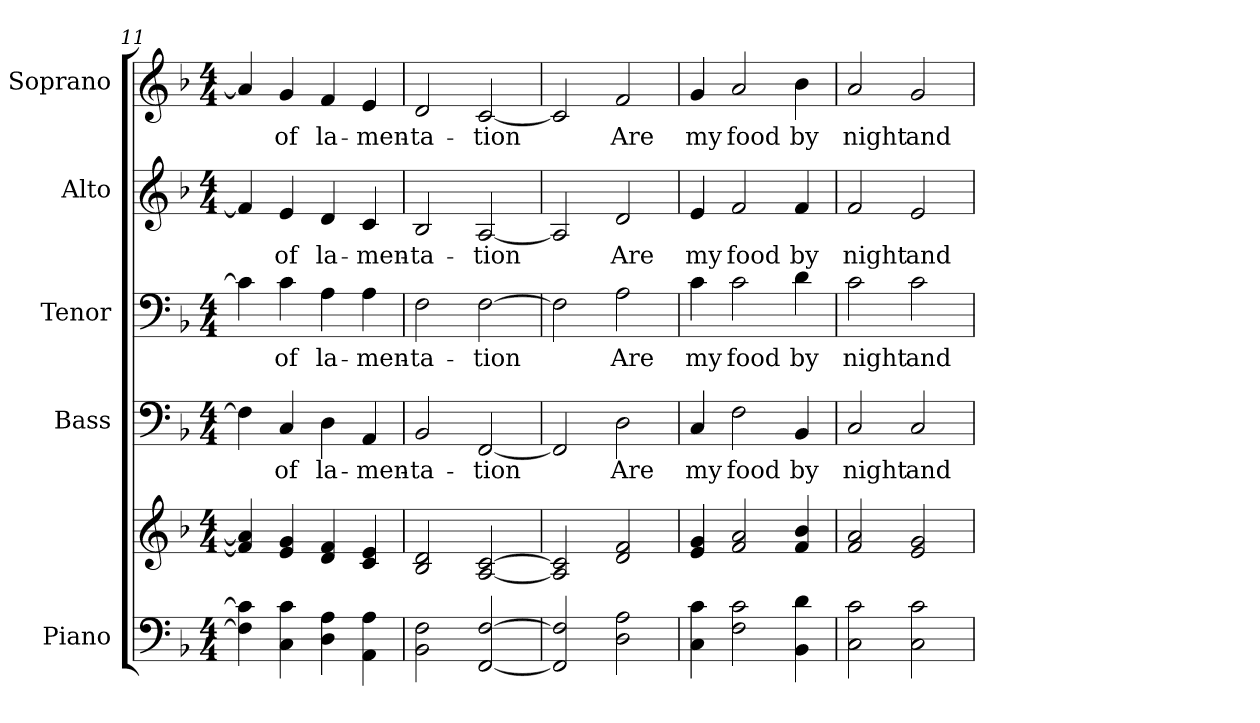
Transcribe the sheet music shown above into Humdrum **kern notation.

**kern	**kern	**kern	**text	**kern	**text	**kern	**text	**kern	**text
*part5	*part5	*part4	*part4	*part3	*part3	*part2	*part2	*part1	*part1
*staff6	*staff5	*staff4	*staff4	*staff3	*staff3	*staff2	*staff2	*staff1	*staff1
*I"Piano	*	*I"Bass	*	*I"Tenor	*	*I"Alto	*	*I"Soprano	*
*I'Pno.	*	*I'B.	*	*I'T.	*	*I'A.	*	*I'S.	*
*clefF4	*clefG2	*clefF4	*	*clefF4	*	*clefG2	*	*clefG2	*
*k[b-]	*k[b-]	*k[b-]	*	*k[b-]	*	*k[b-]	*	*k[b-]	*
*F:	*F:	*F:	*	*F:	*	*F:	*	*F:	*
*M4/4	*M4/4	*M4/4	*	*M4/4	*	*M4/4	*	*M4/4	*
=11	=11	=11	=11	=11	=11	=11	=11	=11	=11
4Fi\] 4ci]	4fi/] 4ai]	4Fi\]	.	4ci\]	.	4fi/]	.	4ai/]	.
!	!	!	!LO:LY:b:color=#000000	!	!	!	!	!	!
!	!	!	!	!	!LO:LY:b:color=#000000	!	!	!	!
!	!	!	!	!	!	!	!LO:LY:b:color=#000000	!	!
!	!	!	!	!	!	!	!	!	!LO:LY:b:color=#000000
4Ci\ 4ci	4ei/ 4gi	4Ci/	of	4ci\	of	4ei/	of	4gi/	of
!	!	!	!LO:LY:b:color=#000000	!	!	!	!	!	!
!	!	!	!	!	!LO:LY:b:color=#000000	!	!	!	!
!	!	!	!	!	!	!	!LO:LY:b:color=#000000	!	!
!	!	!	!	!	!	!	!	!	!LO:LY:b:color=#000000
4Di\ 4Ai	4di/ 4fi	4Di\	la-	4Ai\	la-	4di/	la-	4fi/	la-
!	!	!	!LO:LY:b:color=#000000	!	!	!	!	!	!
!	!	!	!	!	!LO:LY:b:color=#000000	!	!	!	!
!	!	!	!	!	!	!	!LO:LY:b:color=#000000	!	!
!	!	!	!	!	!	!	!	!	!LO:LY:b:color=#000000
4AAi\ 4Ai	4ci/ 4ei	4AAi/	-men-	4Ai\	-men-	4ci/	-men-	4ei/	-men-
!!LO:PB:g=z
=12	=12	=12	=12	=12	=12	=12	=12	=12	=12
!	!	!	!LO:LY:b:color=#000000	!	!	!	!	!	!
!	!	!	!	!	!LO:LY:b:color=#000000	!	!	!	!
!	!	!	!	!	!	!	!LO:LY:b:color=#000000	!	!
!	!	!	!	!	!	!	!	!	!LO:LY:b:color=#000000
2BB-i\ 2Fi	2B-i/ 2di	2BB-i/	-ta-	2Fi\	-ta-	2B-i/	-ta-	2di/	-ta-
!	!	!	!LO:LY:b:color=#000000	!	!	!	!	!	!
!	!	!	!	!	!LO:LY:b:color=#000000	!	!	!	!
!	!	!	!	!	!	!	!LO:LY:b:color=#000000	!	!
!	!	!	!	!	!	!	!	!	!LO:LY:b:color=#000000
[<2FFi/ [>2Fi	[<2Ai/ [>2ci	[<2FFi/	-tion	[>2Fi\	-tion	[<2Ai/	-tion	[<2ci/	-tion
=13	=13	=13	=13	=13	=13	=13	=13	=13	=13
2FFi/] 2Fi]	2Ai/] 2ci]	2FFi/]	.	2Fi\]	.	2Ai/]	.	2ci/]	.
!	!	!	!LO:LY:b:color=#000000	!	!	!	!	!	!
!	!	!	!	!	!LO:LY:b:color=#000000	!	!	!	!
!	!	!	!	!	!	!	!LO:LY:b:color=#000000	!	!
!	!	!	!	!	!	!	!	!	!LO:LY:b:color=#000000
2Di\ 2Ai	2di/ 2fi	2Di\	Are	2Ai\	Are	2di/	Are	2fi/	Are
!!LO:PB:g=z
=14	=14	=14	=14	=14	=14	=14	=14	=14	=14
!	!	!	!LO:LY:b:color=#000000	!	!	!	!	!	!
!	!	!	!	!	!LO:LY:b:color=#000000	!	!	!	!
!	!	!	!	!	!	!	!LO:LY:b:color=#000000	!	!
!	!	!	!	!	!	!	!	!	!LO:LY:b:color=#000000
4Ci\ 4ci	4ei/ 4gi	4Ci/	my	4ci\	my	4ei/	my	4gi/	my
!	!	!	!LO:LY:b:color=#000000	!	!	!	!	!	!
!	!	!	!	!	!LO:LY:b:color=#000000	!	!	!	!
!	!	!	!	!	!	!	!LO:LY:b:color=#000000	!	!
!	!	!	!	!	!	!	!	!	!LO:LY:b:color=#000000
2Fi\ 2ci	2fi/ 2ai	2Fi\	food	2ci\	food	2fi/	food	2ai/	food
!	!	!	!LO:LY:b:color=#000000	!	!	!	!	!	!
!	!	!	!	!	!LO:LY:b:color=#000000	!	!	!	!
!	!	!	!	!	!	!	!LO:LY:b:color=#000000	!	!
!	!	!	!	!	!	!	!	!	!LO:LY:b:color=#000000
4BB-i\ 4di	4fi/ 4b-i	4BB-i/	by	4di\	by	4fi/	by	4b-i\	by
=15	=15	=15	=15	=15	=15	=15	=15	=15	=15
!	!	!	!LO:LY:b:color=#000000	!	!	!	!	!	!
!	!	!	!	!	!LO:LY:b:color=#000000	!	!	!	!
!	!	!	!	!	!	!	!LO:LY:b:color=#000000	!	!
!	!	!	!	!	!	!	!	!	!LO:LY:b:color=#000000
2Ci\ 2ci	2fi/ 2ai	2Ci/	night	2ci\	night	2fi/	night	2ai/	night
!	!	!	!LO:LY:b:color=#000000	!	!	!	!	!	!
!	!	!	!	!	!LO:LY:b:color=#000000	!	!	!	!
!	!	!	!	!	!	!	!LO:LY:b:color=#000000	!	!
!	!	!	!	!	!	!	!	!	!LO:LY:b:color=#000000
2Ci\ 2ci	2ei/ 2gi	2Ci/	and	2ci\	and	2ei/	and	2gi/	and
=	=	=	=	=	=	=	=	=	=
*-	*-	*-	*-	*-	*-	*-	*-	*-	*-
